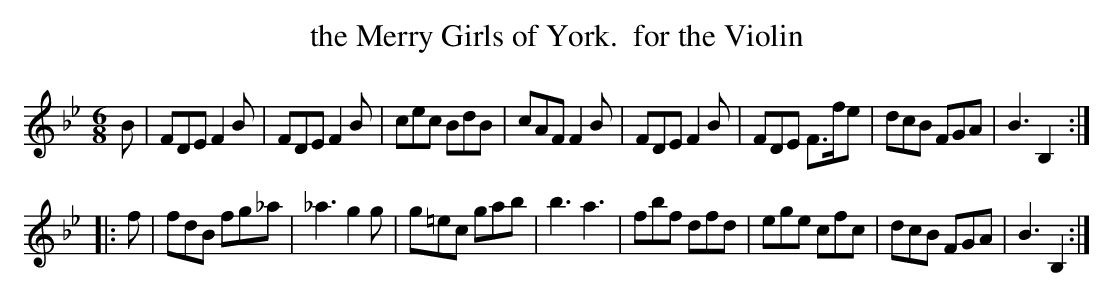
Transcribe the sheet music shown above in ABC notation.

X:1
T:the Merry Girls of York.  for the Violin
M:6/8
K:Bb major
B|\
FDE F2B| FDE F2B| cec BdB| cAF F2B|\
FDE F2B| FDE F>fe| dcB FGA| B3 B,2::
f|\
fdB fg_a| _a3 g2g| g=ec gab| b3 a3|\
fbf dfd| ege cfc| dcB FGA| B3 B,2:|
